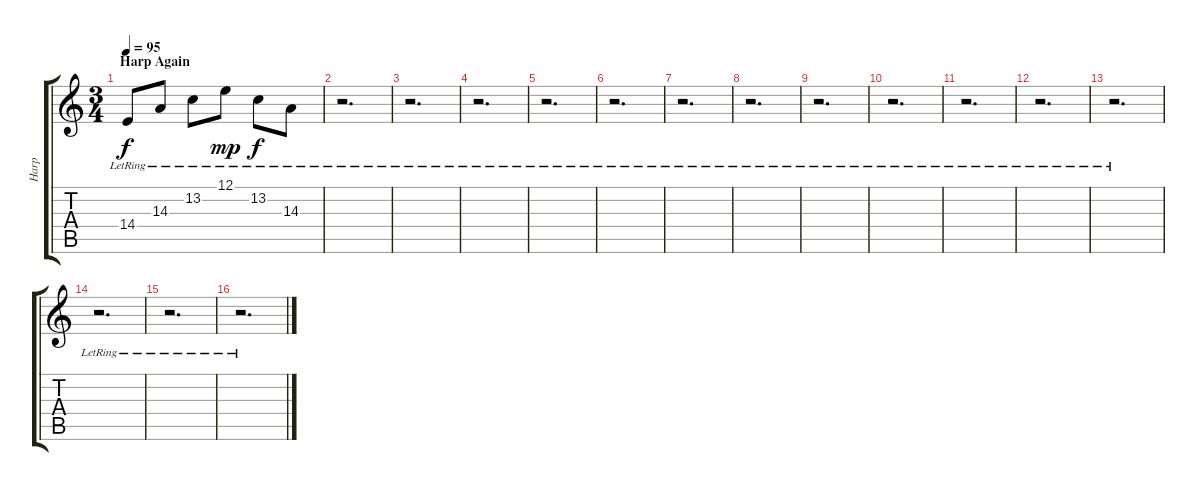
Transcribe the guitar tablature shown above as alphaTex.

\track ("Harp" "Harp") {instrument orchestralharp}
\staff {score tabs}
\tuning (E4 B3 G3 D3 A2 E2) {hide}
\ts (3 4)
\section ("" "Harp Again")
\tempo 95
\clef g2
\ks c
14.4{lr}.8{dy f} 14.3{lr}.8 13.2{lr}.8 12.1{lr}.8{dy mp} 13.2{lr}.8{dy f} 14.3{lr}.8 |
r.2{d} |
r.2{d} |
r.2{d} |
r.2{d} |
r.2{d} |
r.2{d} |
r.2{d} |
r.2{d} |
r.2{d} |
r.2{d} |
r.2{d} |
r.2{d} |
r.2{d} |
r.2{d} |
r.2{d}
